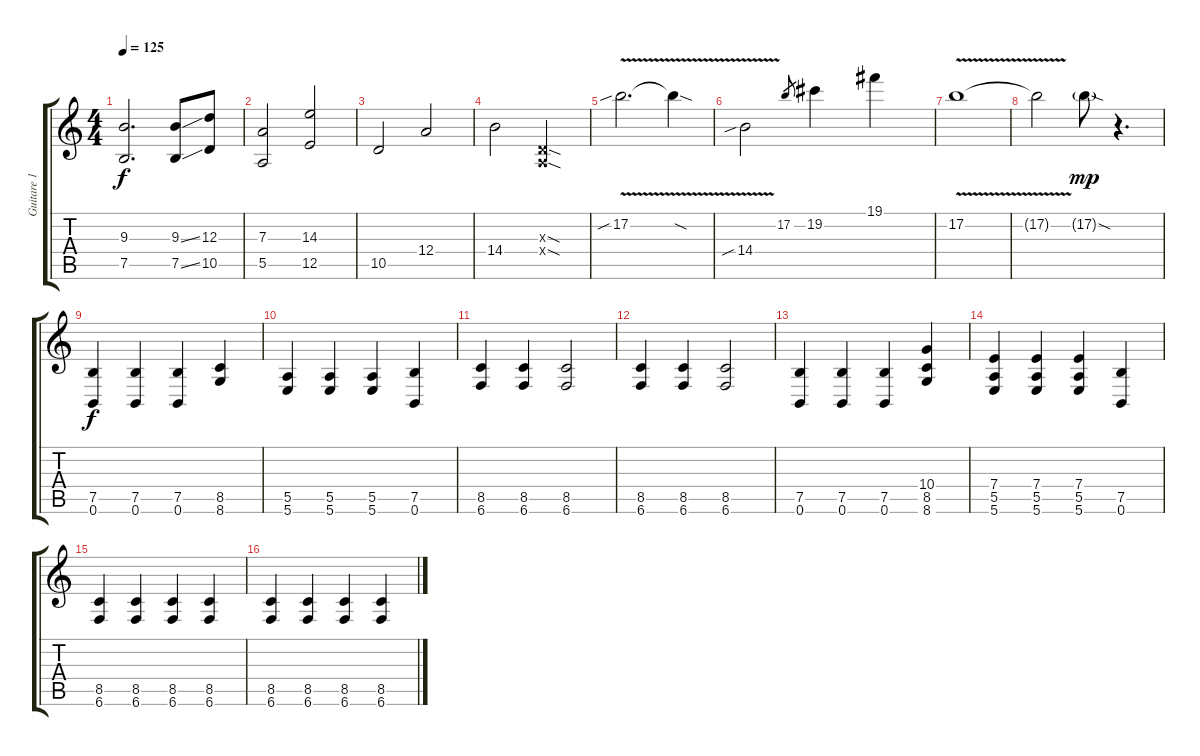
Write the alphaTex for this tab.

\track ("Guitare 1" "Guitare 1") {instrument distortionguitar}
\staff {score tabs}
\tuning (B3 Gb3 D3 A2 E2 B1) {hide}
\ts (4 4)
\tempo 125
\clef g2
\ks c
(9.3 7.5).2{d dy f} (9.3{ss} 7.5{ss}).8 (12.3 10.5).8 |
(7.3 5.5).2 (14.3 12.5).2 |
10.5.2 12.4.2 |
14.4.2 (0.3{sod x} 0.4{sod x}).2 |
17.2{v sib}.2{d} 17.2{sod t}.4 |
14.4{v sib}.2 17.2.8{gr} 19.2.4 19.1.4 |
17.2{v}.1 |
17.2{t}.2 17.2{sod g}.8{dy mp} r.4{d} |
(7.5 0.6).4{dy f} (7.5 0.6).4 (7.5 0.6).4 (8.5 8.6).4 |
(5.5 5.6).4 (5.5 5.6).4 (5.5 5.6).4 (7.5 0.6).4 |
(8.5 6.6).4 (8.5 6.6).4 (8.5 6.6).2 |
(8.5 6.6).4 (8.5 6.6).4 (8.5 6.6).2 |
(7.5 0.6).4 (7.5 0.6).4 (7.5 0.6).4 (10.4 8.5 8.6).4 |
(7.4 5.5 5.6).4 (7.4 5.5 5.6).4 (7.4 5.5 5.6).4 (7.5 0.6).4 |
(8.5 6.6).4 (8.5 6.6).4 (8.5 6.6).4 (8.5 6.6).4 |
(8.5 6.6).4 (8.5 6.6).4 (8.5 6.6).4 (8.5 6.6).4
